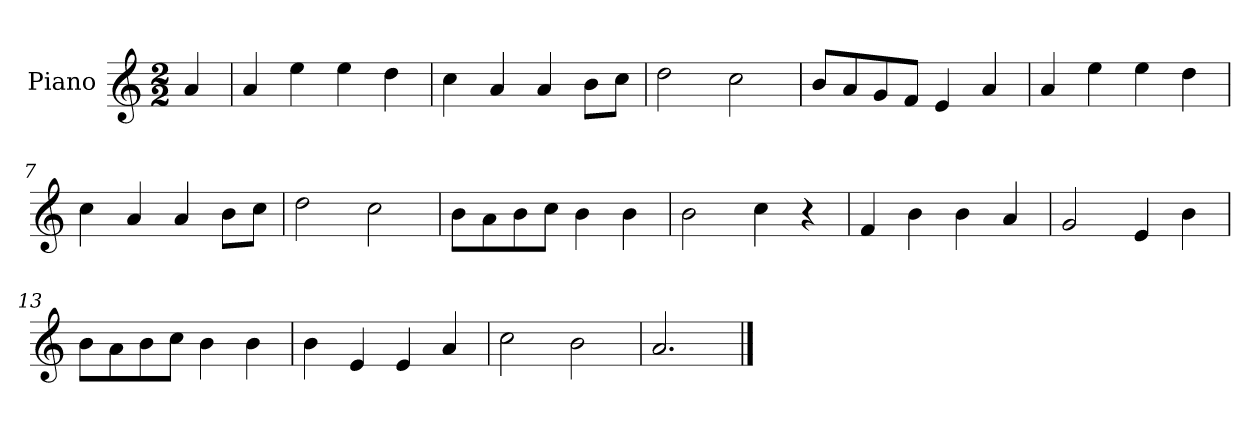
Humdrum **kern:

**kern
*part1
*staff1
*I"Piano
*I'Pno.
*clefG2
*k[]
*M2/2
=1
4a/
=2
4a/
4ee\
4ee\
4dd\
=3
4cc\
4a/
4a/
8b\L
8cc\J
=4
2dd\
2cc\
=5
8b/L
8a/
8g/
8f/J
4e/
4a/
=6
4a/
4ee\
4ee\
4dd\
=7
4cc\
4a/
4a/
8b\L
8cc\J
=8
2dd\
2cc\
=9
8b\L
8a\
8b\
8cc\J
4b\
4b\
!!LO:LB:g=z
=10
2b\
4cc\
4r
=11
4f/
4b\
4b\
4a/
=12
2g/
4e/
4b\
=13
8b\L
8a\
8b\
8cc\J
4b\
4b\
=14
4b\
4e/
4e/
4a/
=15
2cc\
2b\
=16
2.a/
==
*-
